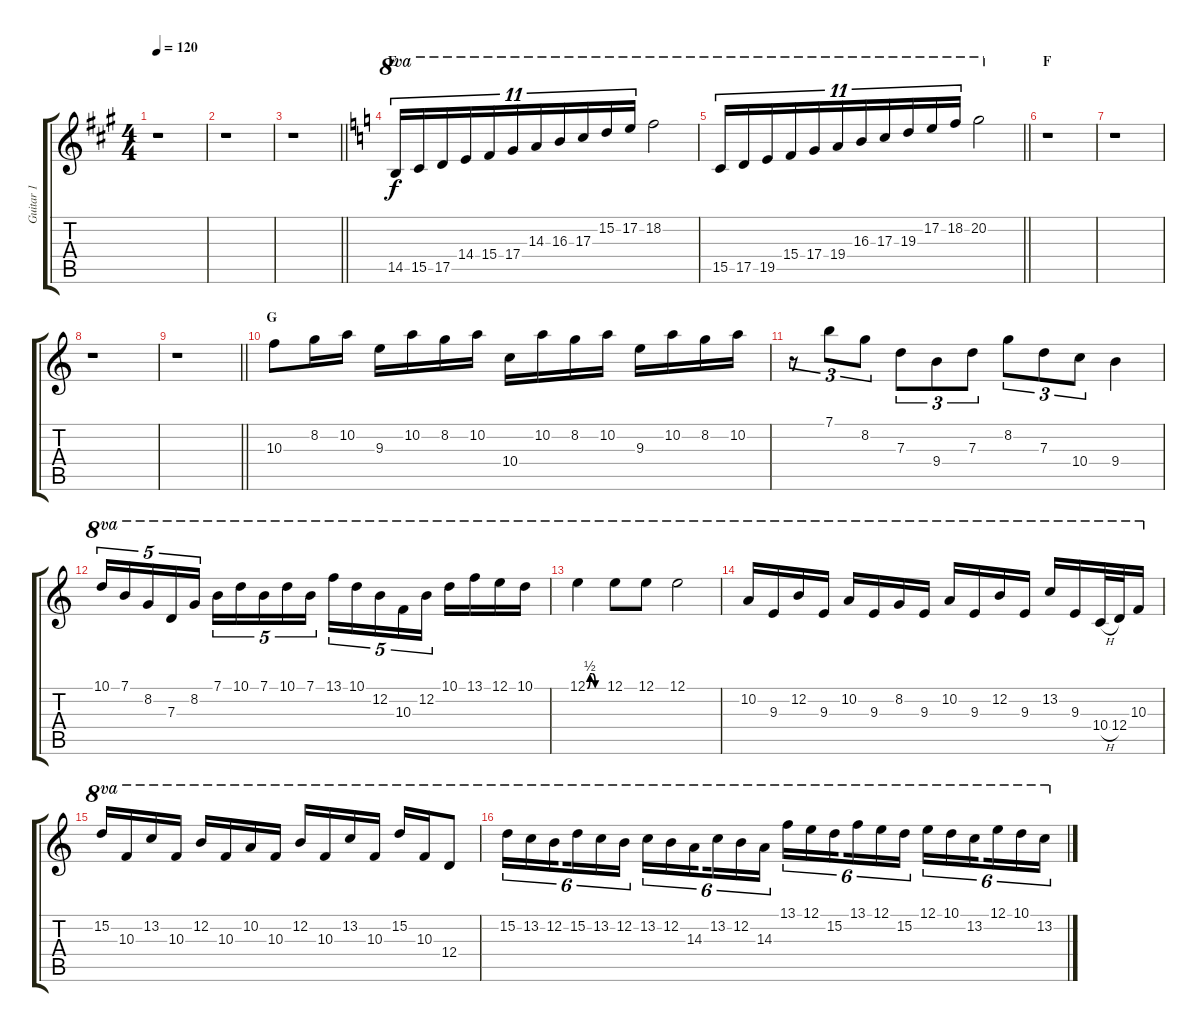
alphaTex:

\track ("Guitar 1" "Guitar 1") {instrument distortionguitar}
\staff {score tabs}
\tuning (E4 B3 G3 D3 A2 E2) {hide}
\ts (4 4)
\tempo 120
\clef g2
\ks f#minor
r.1{dy f} |
r.1 |
\barLineRight lightlight
r.1 |
\section ("" "E")
\ks aminor
14.5.16{tu (11 8) ot 8va} 15.5.16{tu (11 8) ot 8va} 17.5.16{tu (11 8) ot 8va} 14.4.16{tu (11 8) ot 8va} 15.4.16{tu (11 8) ot 8va} 17.4.16{tu (11 8) ot 8va} 14.3.16{tu (11 8) ot 8va} 16.3.16{tu (11 8) ot 8va} 17.3.16{tu (11 8) ot 8va} 15.2.16{tu (11 8) ot 8va} 17.2.16{tu (11 8) ot 8va} 18.2.2{ot 8va} |
\barLineRight lightlight
15.5.16{tu (11 8) ot 8va} 17.5.16{tu (11 8) ot 8va} 19.5.16{tu (11 8) ot 8va} 15.4.16{tu (11 8) ot 8va} 17.4.16{tu (11 8) ot 8va} 19.4.16{tu (11 8) ot 8va} 16.3.16{tu (11 8) ot 8va} 17.3.16{tu (11 8) ot 8va} 19.3.16{tu (11 8) ot 8va} 17.2.16{tu (11 8) ot 8va} 18.2.16{tu (11 8) ot 8va} 20.2.2{ot 8va} |
\section ("" "F")
r.1 |
r.1 |
r.1 |
\barLineRight lightlight
r.1 |
\section ("" "G")
10.3.8 8.2.16 10.2.16 9.3.16 10.2.16 8.2.16 10.2.16 10.4.16 10.2.16 8.2.16 10.2.16 9.3.16 10.2.16 8.2.16 10.2.16 |
r.8{tu (3 2)} 7.1.8{tu (3 2)} 8.2.8{tu (3 2)} 7.3.8{tu (3 2)} 9.4.8{tu (3 2)} 7.3.8{tu (3 2)} 8.2.8{tu (3 2)} 7.3.8{tu (3 2)} 10.4.8{tu (3 2)} 9.4.4 |
10.1.16{tu (5 4) ot 8va} 7.1.16{tu (5 4) ot 8va} 8.2.16{tu (5 4) ot 8va} 7.3.16{tu (5 4) ot 8va} 8.2.16{tu (5 4) ot 8va} 7.1.16{tu (5 4) ot 8va} 10.1.16{tu (5 4) ot 8va} 7.1.16{tu (5 4) ot 8va} 10.1.16{tu (5 4) ot 8va} 7.1.16{tu (5 4) ot 8va} 13.1.16{tu (5 4) ot 8va} 10.1.16{tu (5 4) ot 8va} 12.2.16{tu (5 4) ot 8va} 10.3.16{tu (5 4) ot 8va} 12.2.16{tu (5 4) ot 8va} 10.1.16{ot 8va} 13.1.16{ot 8va} 12.1.16{ot 8va} 10.1.16{ot 8va} |
12.1{be (custom 0 0 10 2 20 2 30 0 60 0)}.4{ot 8va} 12.1.8{ot 8va} 12.1.8{ot 8va} 12.1.2{ot 8va} |
10.2.16{ot 8va} 9.3.16{ot 8va} 12.2.16{ot 8va} 9.3.16{ot 8va} 10.2.16{ot 8va} 9.3.16{ot 8va} 8.2.16{ot 8va} 9.3.16{ot 8va} 10.2.16{ot 8va} 9.3.16{ot 8va} 12.2.16{ot 8va} 9.3.16{ot 8va} 13.2.16{ot 8va} 9.3.16{ot 8va} 10.4{h}.32{ot 8va} 12.4.32{ot 8va} 10.3.16{ot 8va} |
15.2.16{ot 8va} 10.3.16{ot 8va} 13.2.16{ot 8va} 10.3.16{ot 8va} 12.2.16{ot 8va} 10.3.16{ot 8va} 10.2.16{ot 8va} 10.3.16{ot 8va} 12.2.16{ot 8va} 10.3.16{ot 8va} 13.2.16{ot 8va} 10.3.16{ot 8va} 15.2.16{ot 8va} 10.3.16{ot 8va} 12.4.8{ot 8va} |
15.2.16{tu (6 4) ot 8va} 13.2.16{tu (6 4) ot 8va} 12.2.16{tu (6 4) ot 8va beam splitsecondary} 15.2.16{tu (6 4) ot 8va} 13.2.16{tu (6 4) ot 8va} 12.2.16{tu (6 4) ot 8va} 13.2.16{tu (6 4) ot 8va} 12.2.16{tu (6 4) ot 8va} 14.3.16{tu (6 4) ot 8va beam splitsecondary} 13.2.16{tu (6 4) ot 8va} 12.2.16{tu (6 4) ot 8va} 14.3.16{tu (6 4) ot 8va} 13.1.16{tu (6 4) ot 8va} 12.1.16{tu (6 4) ot 8va} 15.2.16{tu (6 4) ot 8va beam splitsecondary} 13.1.16{tu (6 4) ot 8va} 12.1.16{tu (6 4) ot 8va} 15.2.16{tu (6 4) ot 8va} 12.1.16{tu (6 4) ot 8va} 10.1.16{tu (6 4) ot 8va} 13.2.16{tu (6 4) ot 8va beam splitsecondary} 12.1.16{tu (6 4) ot 8va} 10.1.16{tu (6 4) ot 8va} 13.2.16{tu (6 4) ot 8va}
